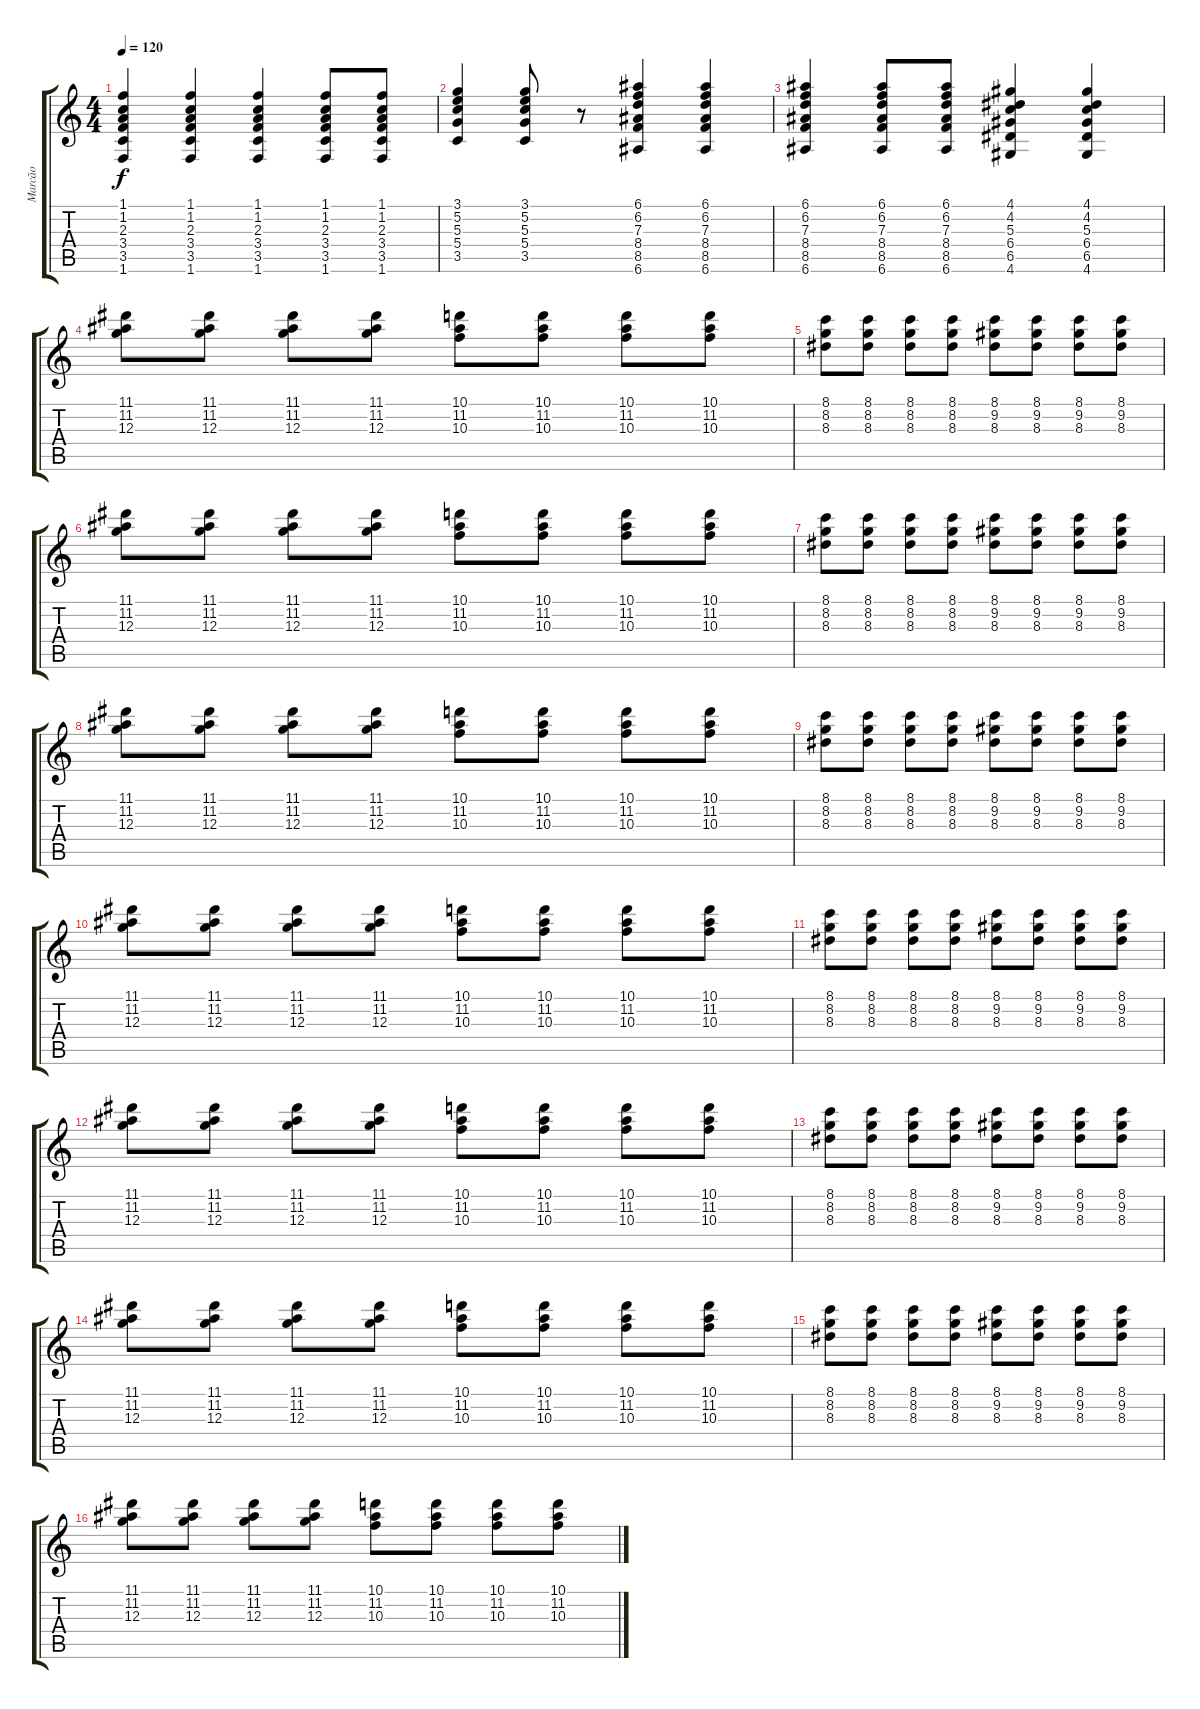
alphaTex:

\track ("Marcão" "Marcão") {instrument electricguitarclean}
\staff {score tabs}
\tuning (E4 B3 G3 D3 A2 E2) {hide}
\ts (4 4)
\tempo 120
\clef g2
\ks c
(1.1 1.2 2.3 3.4 3.5 1.6).4{dy f instrument electricguitarclean} (1.1 1.2 2.3 3.4 3.5 1.6).4 (1.1 1.2 2.3 3.4 3.5 1.6).4 (1.1 1.2 2.3 3.4 3.5 1.6).8 (1.1 1.2 2.3 3.4 3.5 1.6).8 |
(3.1 5.2 5.3 5.4 3.5).4 (3.1 5.2 5.3 5.4 3.5).8 r.8 (6.1 6.2 7.3 8.4 8.5 6.6).4 (6.1 6.2 7.3 8.4 8.5 6.6).4 |
(6.1 6.2 7.3 8.4 8.5 6.6).4 (6.1 6.2 7.3 8.4 8.5 6.6).8 (6.1 6.2 7.3 8.4 8.5 6.6).8 (4.1 4.2 5.3 6.4 6.5 4.6).4 (4.1 4.2 5.3 6.4 6.5 4.6).4 |
(11.1 11.2 12.3).8 (11.1 11.2 12.3).8 (11.1 11.2 12.3).8 (11.1 11.2 12.3).8 (10.1 11.2 10.3).8 (10.1 11.2 10.3).8 (10.1 11.2 10.3).8 (10.1 11.2 10.3).8 |
(8.1 8.2 8.3).8 (8.1 8.2 8.3).8 (8.1 8.2 8.3).8 (8.1 8.2 8.3).8 (8.1 9.2 8.3).8 (8.1 9.2 8.3).8 (8.1 9.2 8.3).8 (8.1 9.2 8.3).8 |
(11.1 11.2 12.3).8 (11.1 11.2 12.3).8 (11.1 11.2 12.3).8 (11.1 11.2 12.3).8 (10.1 11.2 10.3).8 (10.1 11.2 10.3).8 (10.1 11.2 10.3).8 (10.1 11.2 10.3).8 |
(8.1 8.2 8.3).8 (8.1 8.2 8.3).8 (8.1 8.2 8.3).8 (8.1 8.2 8.3).8 (8.1 9.2 8.3).8 (8.1 9.2 8.3).8 (8.1 9.2 8.3).8 (8.1 9.2 8.3).8 |
(11.1 11.2 12.3).8 (11.1 11.2 12.3).8 (11.1 11.2 12.3).8 (11.1 11.2 12.3).8 (10.1 11.2 10.3).8 (10.1 11.2 10.3).8 (10.1 11.2 10.3).8 (10.1 11.2 10.3).8 |
(8.1 8.2 8.3).8 (8.1 8.2 8.3).8 (8.1 8.2 8.3).8 (8.1 8.2 8.3).8 (8.1 9.2 8.3).8 (8.1 9.2 8.3).8 (8.1 9.2 8.3).8 (8.1 9.2 8.3).8 |
(11.1 11.2 12.3).8 (11.1 11.2 12.3).8 (11.1 11.2 12.3).8 (11.1 11.2 12.3).8 (10.1 11.2 10.3).8 (10.1 11.2 10.3).8 (10.1 11.2 10.3).8 (10.1 11.2 10.3).8 |
(8.1 8.2 8.3).8 (8.1 8.2 8.3).8 (8.1 8.2 8.3).8 (8.1 8.2 8.3).8 (8.1 9.2 8.3).8 (8.1 9.2 8.3).8 (8.1 9.2 8.3).8 (8.1 9.2 8.3).8 |
(11.1 11.2 12.3).8 (11.1 11.2 12.3).8 (11.1 11.2 12.3).8 (11.1 11.2 12.3).8 (10.1 11.2 10.3).8 (10.1 11.2 10.3).8 (10.1 11.2 10.3).8 (10.1 11.2 10.3).8 |
(8.1 8.2 8.3).8 (8.1 8.2 8.3).8 (8.1 8.2 8.3).8 (8.1 8.2 8.3).8 (8.1 9.2 8.3).8 (8.1 9.2 8.3).8 (8.1 9.2 8.3).8 (8.1 9.2 8.3).8 |
(11.1 11.2 12.3).8 (11.1 11.2 12.3).8 (11.1 11.2 12.3).8 (11.1 11.2 12.3).8 (10.1 11.2 10.3).8 (10.1 11.2 10.3).8 (10.1 11.2 10.3).8 (10.1 11.2 10.3).8 |
(8.1 8.2 8.3).8 (8.1 8.2 8.3).8 (8.1 8.2 8.3).8 (8.1 8.2 8.3).8 (8.1 9.2 8.3).8 (8.1 9.2 8.3).8 (8.1 9.2 8.3).8 (8.1 9.2 8.3).8 |
(11.1 11.2 12.3).8 (11.1 11.2 12.3).8 (11.1 11.2 12.3).8 (11.1 11.2 12.3).8 (10.1 11.2 10.3).8 (10.1 11.2 10.3).8 (10.1 11.2 10.3).8 (10.1 11.2 10.3).8
